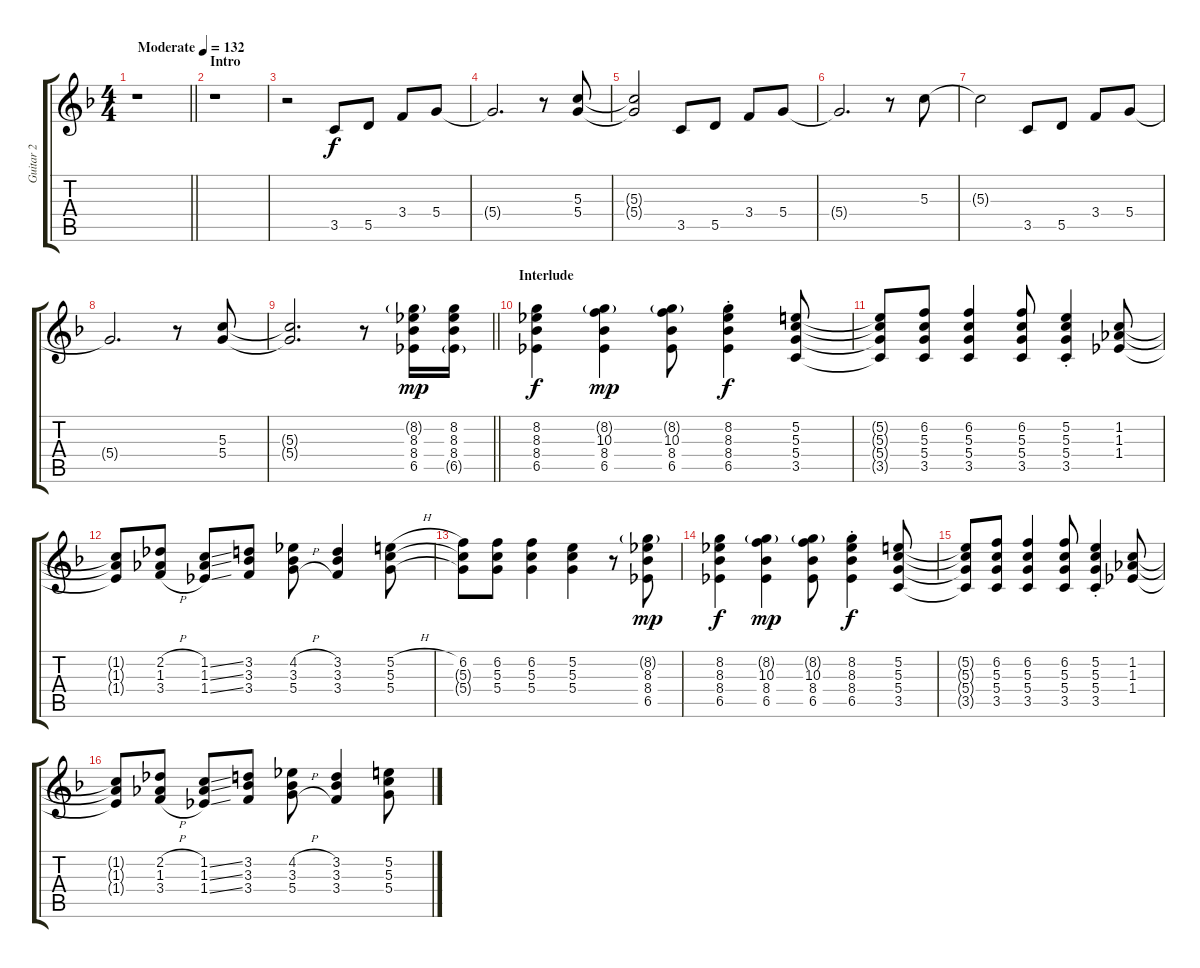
\track ("Guitar 2" "Guitar 2") {instrument overdrivenguitar}
\staff {score tabs}
\tuning (E4 B3 G3 D3 A2 E2) {hide}
\ts (4 4)
\tempo (132 "Moderate")
\clef g2
\barLineRight lightlight
\ks f
r.1{dy f instrument overdrivenguitar} |
\section ("" "Intro")
r.1 |
r.2 3.5.8 5.5.8 3.4.8 5.4.8 |
5.4{t}.2{d} r.8 (5.3 5.4).8 |
(5.3{t} 5.4{t}).2 3.5.8 5.5.8 3.4.8 5.4.8 |
5.4{t}.2{d} r.8 5.3.8 |
5.3{t}.2 3.5.8 5.5.8 3.4.8 5.4.8 |
5.4{t}.2{d} r.8 (5.3 5.4).8 |
\barLineRight lightlight
(5.3{t} 5.4{t}).2{d} r.8 (8.2{g} 8.3 8.4 6.5).16{dy mp} (8.2 8.3 8.4 6.5{g}).16 |
\section ("" "Interlude")
(8.2 8.3 8.4 6.5).4{dy f} (8.2{g} 10.3 8.4 6.5).4{dy mp} (8.2{g} 10.3 8.4 6.5).8 (8.2{st} 8.3{st} 8.4{st} 6.5).4{dy f} (5.2 5.3 5.4 3.5).8 |
(5.2{t} 5.3{t} 5.4{t} 3.5{t}).8 (6.2 5.3 5.4 3.5).8 (6.2 5.3 5.4 3.5).4 (6.2 5.3 5.4 3.5).8 (5.2{st} 5.3{st} 5.4{st} 3.5{st}).4 (1.2 1.3 1.4).8 |
(1.2{t} 1.3{t} 1.4{t}).8 (2.2{h} 1.3{h} 3.4{h}).8 (1.2{ss} 1.3{ss} 1.4{ss}).8 (3.2 3.3 3.4).8 (4.2{h} 3.3{h} 5.4{h}).8 (3.2 3.3 3.4).4 (5.2{h} 5.3 5.4).8 |
(6.2 5.3{t} 5.4{t}).8 (6.2 5.3 5.4).8 (6.2 5.3 5.4).4 (5.2 5.3 5.4).4 r.8 (8.2{g} 8.3 8.4 6.5).8{dy mp} |
(8.2 8.3 8.4 6.5).4{dy f} (8.2{g} 10.3 8.4 6.5).4{dy mp} (8.2{g} 10.3 8.4 6.5).8 (8.2{st} 8.3{st} 8.4{st} 6.5).4{dy f} (5.2 5.3 5.4 3.5).8 |
(5.2{t} 5.3{t} 5.4{t} 3.5{t}).8 (6.2 5.3 5.4 3.5).8 (6.2 5.3 5.4 3.5).4 (6.2 5.3 5.4 3.5).8 (5.2{st} 5.3{st} 5.4{st} 3.5{st}).4 (1.2 1.3 1.4).8 |
(1.2{t} 1.3{t} 1.4{t}).8 (2.2{h} 1.3{h} 3.4{h}).8 (1.2{ss} 1.3{ss} 1.4{ss}).8 (3.2 3.3 3.4).8 (4.2{h} 3.3{h} 5.4{h}).8 (3.2 3.3 3.4).4 (5.2{h} 5.3 5.4).8
